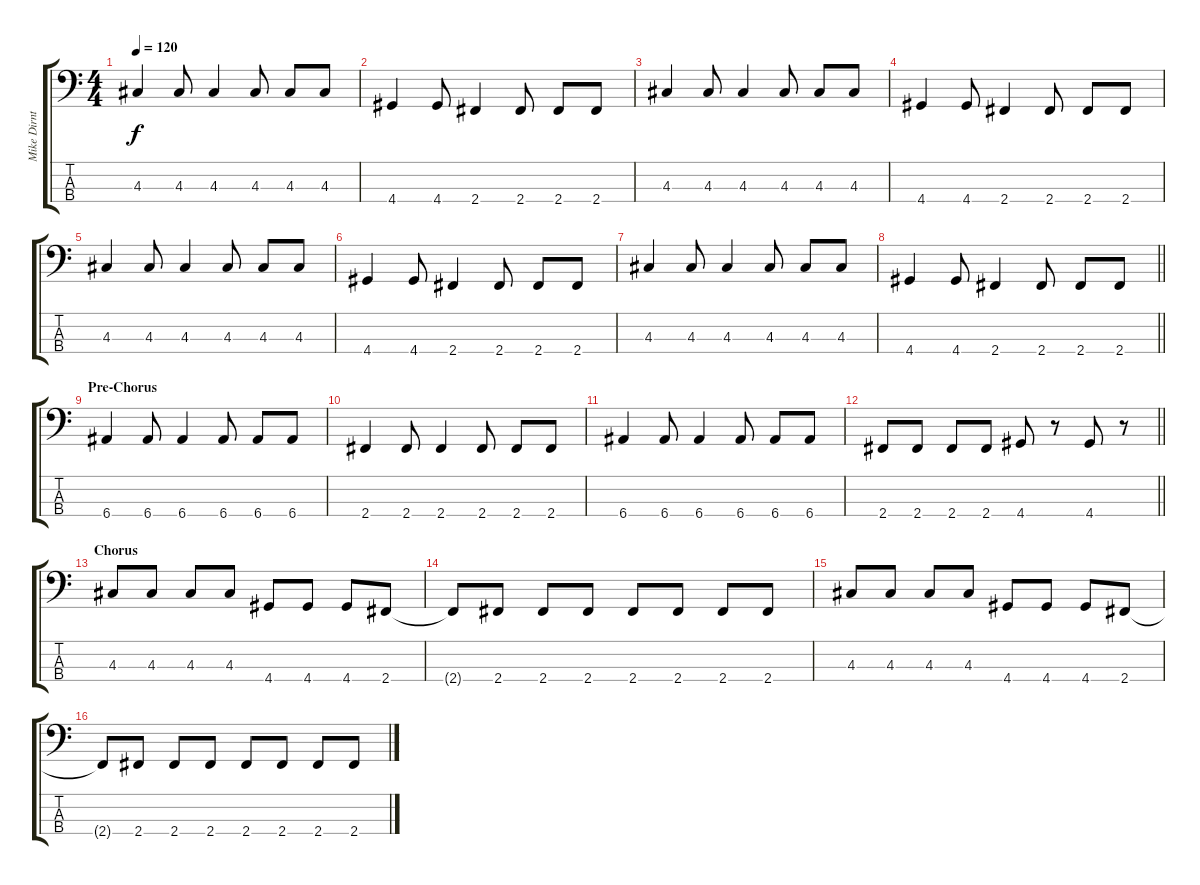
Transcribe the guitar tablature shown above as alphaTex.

\track ("Mike Dirnt" "Mike Dirnt") {instrument electricbasspick}
\staff {score tabs}
\tuning (G2 D2 A1 E1) {hide}
\ts (4 4)
\tempo 120
\clef f4
\ks c
4.3.4{dy f} 4.3.8 4.3.4 4.3.8 4.3.8 4.3.8 |
4.4.4 4.4.8 2.4.4 2.4.8 2.4.8 2.4.8 |
4.3.4 4.3.8 4.3.4 4.3.8 4.3.8 4.3.8 |
4.4.4 4.4.8 2.4.4 2.4.8 2.4.8 2.4.8 |
4.3.4 4.3.8 4.3.4 4.3.8 4.3.8 4.3.8 |
4.4.4 4.4.8 2.4.4 2.4.8 2.4.8 2.4.8 |
4.3.4 4.3.8 4.3.4 4.3.8 4.3.8 4.3.8 |
\barLineRight lightlight
4.4.4 4.4.8 2.4.4 2.4.8 2.4.8 2.4.8 |
\section ("" "Pre-Chorus")
6.4.4 6.4.8 6.4.4 6.4.8 6.4.8 6.4.8 |
2.4.4 2.4.8 2.4.4 2.4.8 2.4.8 2.4.8 |
6.4.4 6.4.8 6.4.4 6.4.8 6.4.8 6.4.8 |
\barLineRight lightlight
2.4.8 2.4.8 2.4.8 2.4.8 4.4.8 r.8 4.4.8 r.8 |
\section ("" "Chorus")
4.3.8 4.3.8 4.3.8 4.3.8 4.4.8 4.4.8 4.4.8 2.4.8 |
2.4{t}.8 2.4.8 2.4.8 2.4.8 2.4.8 2.4.8 2.4.8 2.4.8 |
4.3.8 4.3.8 4.3.8 4.3.8 4.4.8 4.4.8 4.4.8 2.4.8 |
2.4{t}.8 2.4.8 2.4.8 2.4.8 2.4.8 2.4.8 2.4.8 2.4.8
